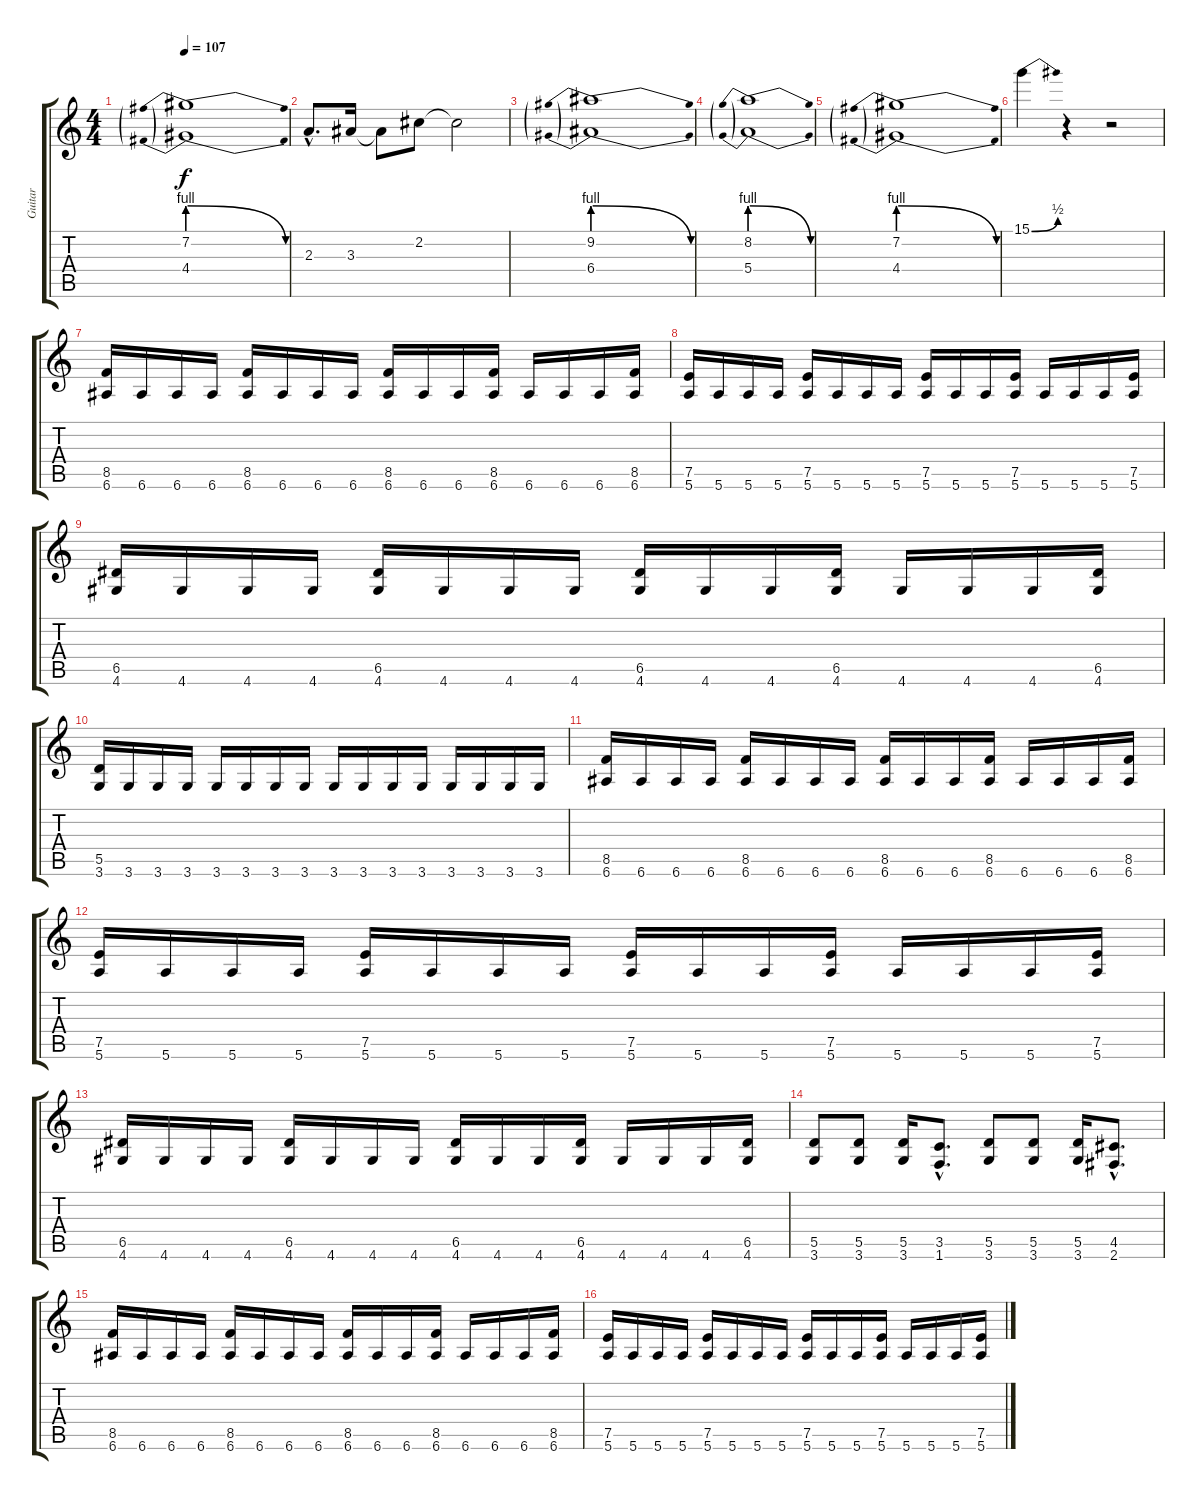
\track ("Guitar" "Guitar") {instrument distortionguitar}
\staff {score tabs}
\tuning (E4 B3 G3 D3 A2 E2) {hide}
\ts (4 4)
\tempo 107
\clef g2
\ks c
(7.2{be (prebendrelease 0 4 60 0)} 4.4{be (prebendrelease 0 4 60 0)}).1{dy f} |
2.3{hac}.8{d} 3.3.16 3.3{t}.8 2.2.8 2.2{t}.2 |
(9.2{be (prebendrelease 0 4 60 0)} 6.4{be (prebendrelease 0 4 60 0)}).1 |
(8.2{be (prebendrelease 0 4 60 0)} 5.4{be (prebendrelease 0 4 60 0)}).1 |
(7.2{be (prebendrelease 0 4 60 0)} 4.4{be (prebendrelease 0 4 60 0)}).1 |
15.1{be (bend 0 0 60 2)}.4 r.4 r.2 |
(8.5 6.6).16 6.6.16 6.6.16 6.6.16 (8.5 6.6).16 6.6.16 6.6.16 6.6.16 (8.5 6.6).16 6.6.16 6.6.16 (8.5 6.6).16 6.6.16 6.6.16 6.6.16 (8.5 6.6).16 |
(7.5 5.6).16 5.6.16 5.6.16 5.6.16 (7.5 5.6).16 5.6.16 5.6.16 5.6.16 (7.5 5.6).16 5.6.16 5.6.16 (7.5 5.6).16 5.6.16 5.6.16 5.6.16 (7.5 5.6).16 |
(6.5 4.6).16 4.6.16 4.6.16 4.6.16 (6.5 4.6).16 4.6.16 4.6.16 4.6.16 (6.5 4.6).16 4.6.16 4.6.16 (6.5 4.6).16 4.6.16 4.6.16 4.6.16 (6.5 4.6).16 |
(5.5 3.6).16 3.6.16 3.6.16 3.6.16 3.6.16 3.6.16 3.6.16 3.6.16 3.6.16 3.6.16 3.6.16 3.6.16 3.6.16 3.6.16 3.6.16 3.6.16 |
(8.5 6.6).16 6.6.16 6.6.16 6.6.16 (8.5 6.6).16 6.6.16 6.6.16 6.6.16 (8.5 6.6).16 6.6.16 6.6.16 (8.5 6.6).16 6.6.16 6.6.16 6.6.16 (8.5 6.6).16 |
(7.5 5.6).16 5.6.16 5.6.16 5.6.16 (7.5 5.6).16 5.6.16 5.6.16 5.6.16 (7.5 5.6).16 5.6.16 5.6.16 (7.5 5.6).16 5.6.16 5.6.16 5.6.16 (7.5 5.6).16 |
(6.5 4.6).16 4.6.16 4.6.16 4.6.16 (6.5 4.6).16 4.6.16 4.6.16 4.6.16 (6.5 4.6).16 4.6.16 4.6.16 (6.5 4.6).16 4.6.16 4.6.16 4.6.16 (6.5 4.6).16 |
(5.5 3.6).8 (5.5 3.6).8 (5.5 3.6).16 (3.5{hac} 1.6{hac}).8{d} (5.5 3.6).8 (5.5 3.6).8 (5.5 3.6).16 (4.5{hac} 2.6{hac}).8{d} |
(8.5 6.6).16 6.6.16 6.6.16 6.6.16 (8.5 6.6).16 6.6.16 6.6.16 6.6.16 (8.5 6.6).16 6.6.16 6.6.16 (8.5 6.6).16 6.6.16 6.6.16 6.6.16 (8.5 6.6).16 |
(7.5 5.6).16 5.6.16 5.6.16 5.6.16 (7.5 5.6).16 5.6.16 5.6.16 5.6.16 (7.5 5.6).16 5.6.16 5.6.16 (7.5 5.6).16 5.6.16 5.6.16 5.6.16 (7.5 5.6).16
